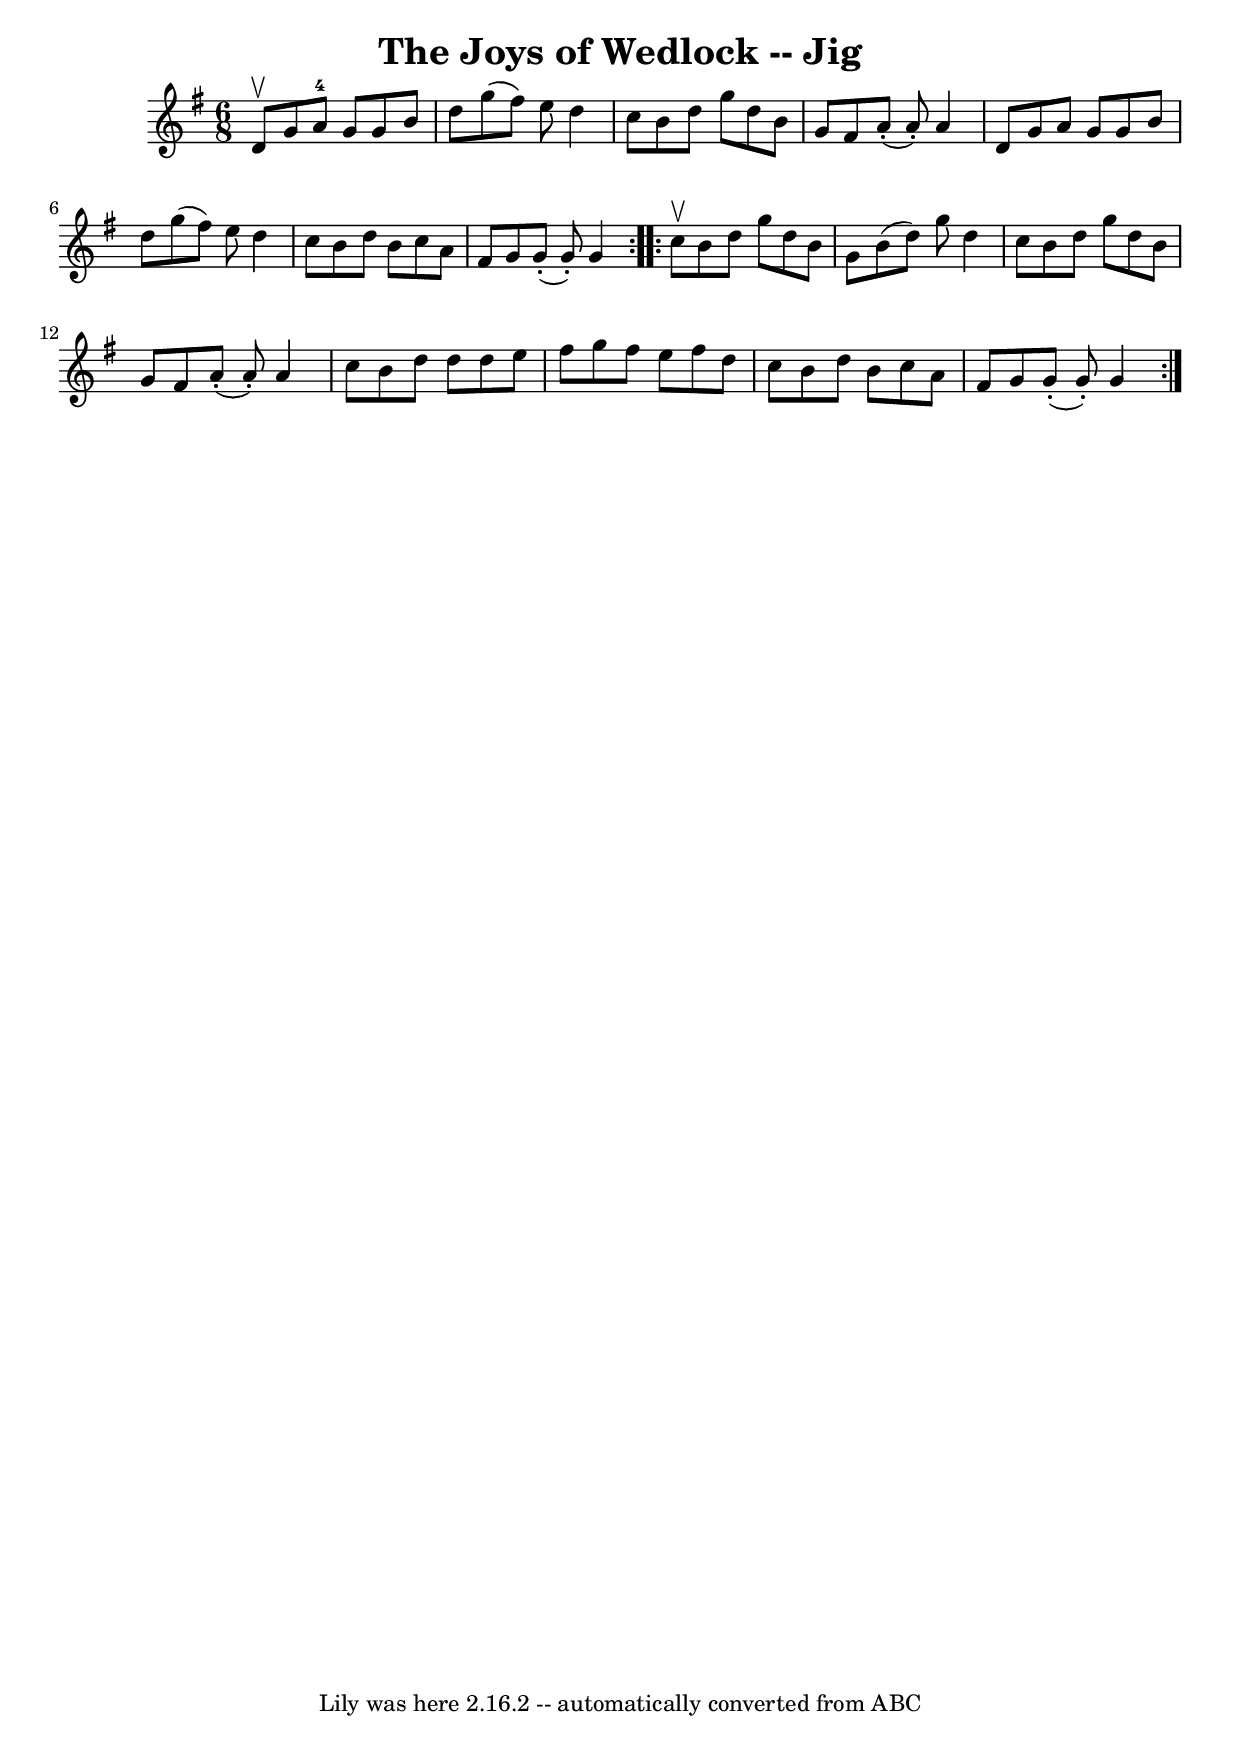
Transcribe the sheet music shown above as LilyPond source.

\version "2.16.2"
\include "Mammoth.ily"
\header {
  %% book = "Ryan's Mammoth Collection"
 crossRefNumber = "1"
 footnotes = "\\\\90 470"
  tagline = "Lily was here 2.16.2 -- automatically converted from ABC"
  title = "The Joys of Wedlock -- Jig"

}
voicedefault =  {



  \repeat volta 2 {

    \time 6/8 
    \key g \major d'8^\upbow  |
 g'8 a'8-4 g'8 g'8 b'8 d''8     |
 g''8 (fs''8) e''8 d''4 c''8     |
 b'8 d''8 g''8 d''8 b'8 g'8    |
 fs'8 a'8 (-. a'8-.) a'4 d'8     |
 g'8 a'8 g'8 g'8 b'8 d''8     |
 g''8 (fs''8) e''8 d''4 c''8     |
 b'8 d''8 b'8 c''8 a'8 fs'8    |
 g'8      
 g'8 (-. g'8-.) g'4  
  }     
  \repeat volta 2 { c''8^\upbow  |
 b'8 d''8 g''8 d''8 b'8 g'8     |
 b'8 (d''8) g''8 d''4 c''8     |
 b'8 d''8 g''8 d''8 b'8 g'8     |
 fs'8 a'8 (-. a'8-.) a'4 c''8    |
 b'8 d''8 d''8 d''8 e''8 fs''8     |
 g''8 fs''8 e''8 fs''8 d''8 c''8     |
 b'8 d''8 b'8 c''8 a'8 fs'8  |
 g'8 g'8 (-. g'8-.) g'4  
  }   

}

\score{
  <<

    \context Staff="default"
    {
      \voicedefault 
      
    }

  >>
  \layout {
    
  }
  \midi {
  }

}
